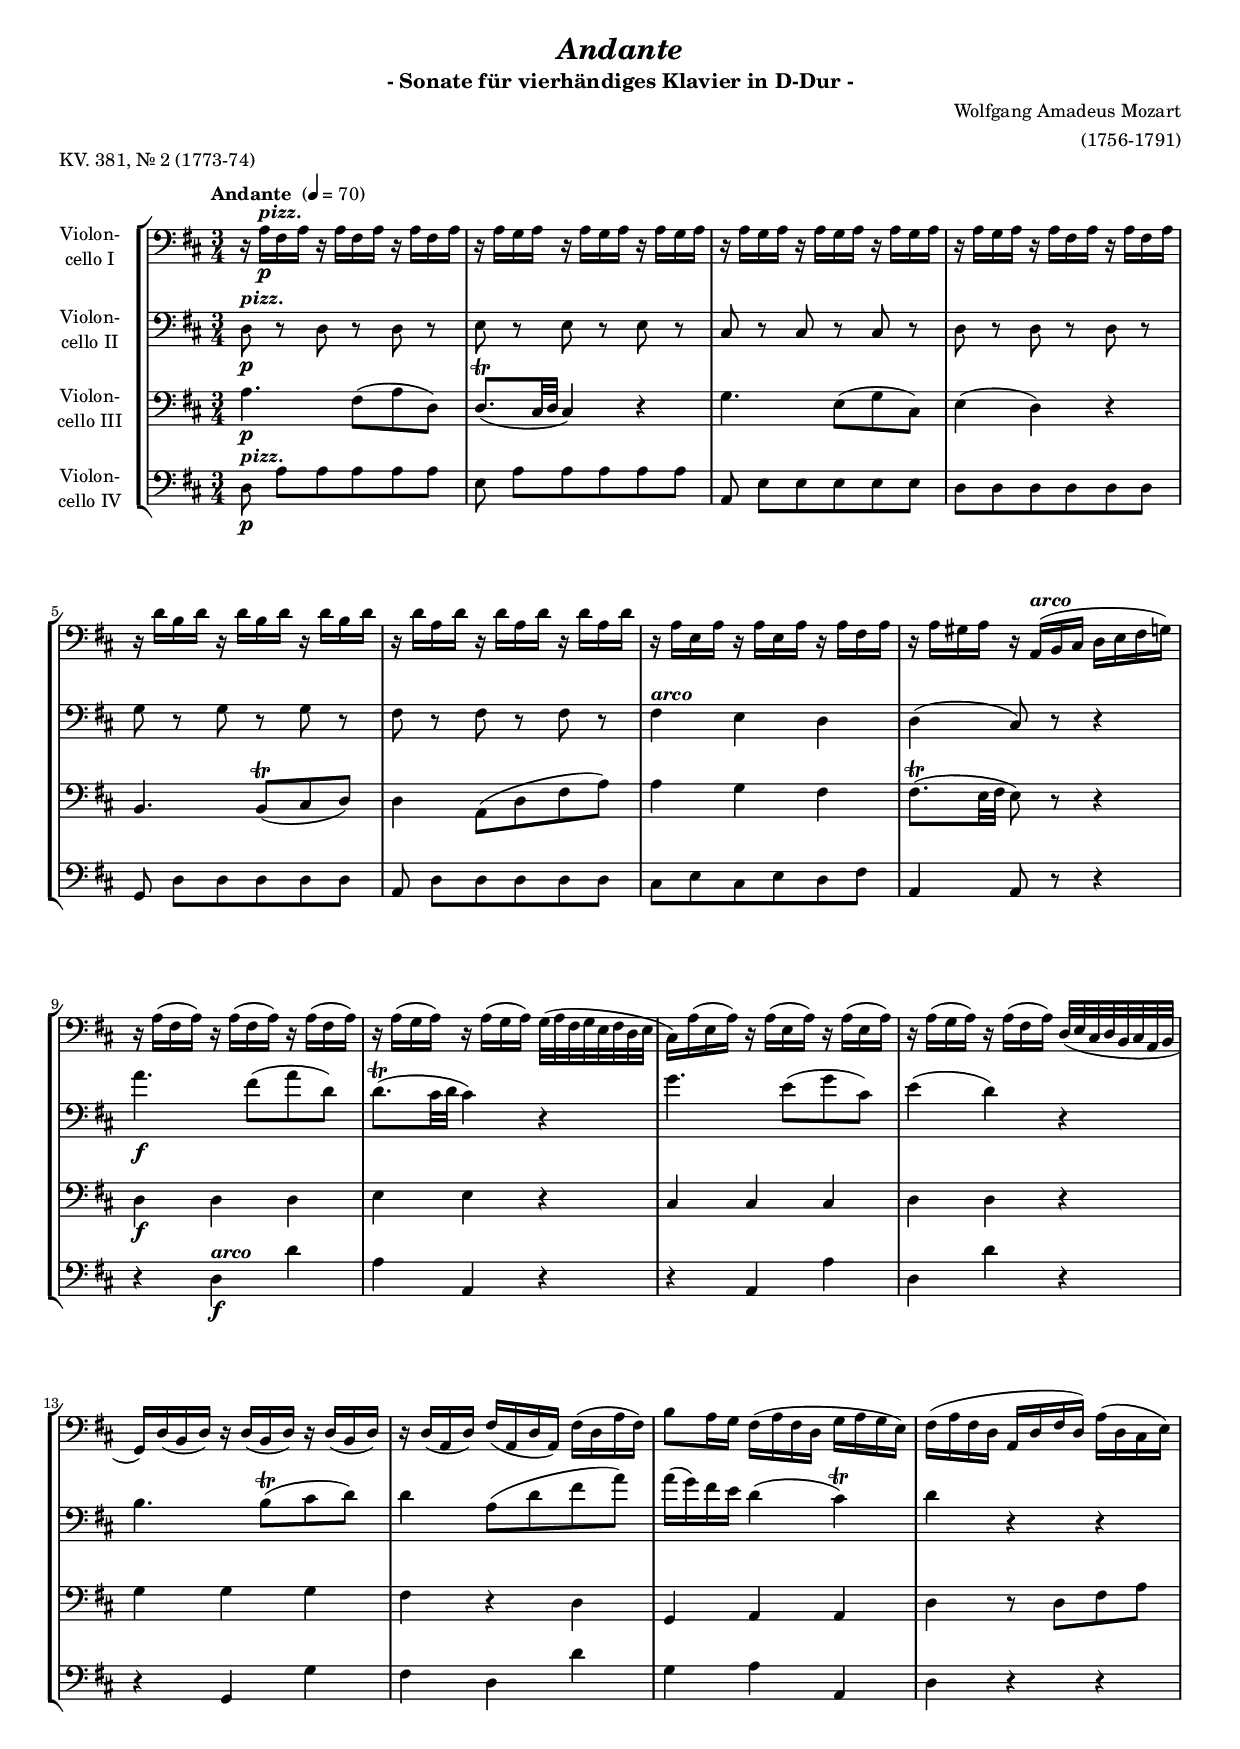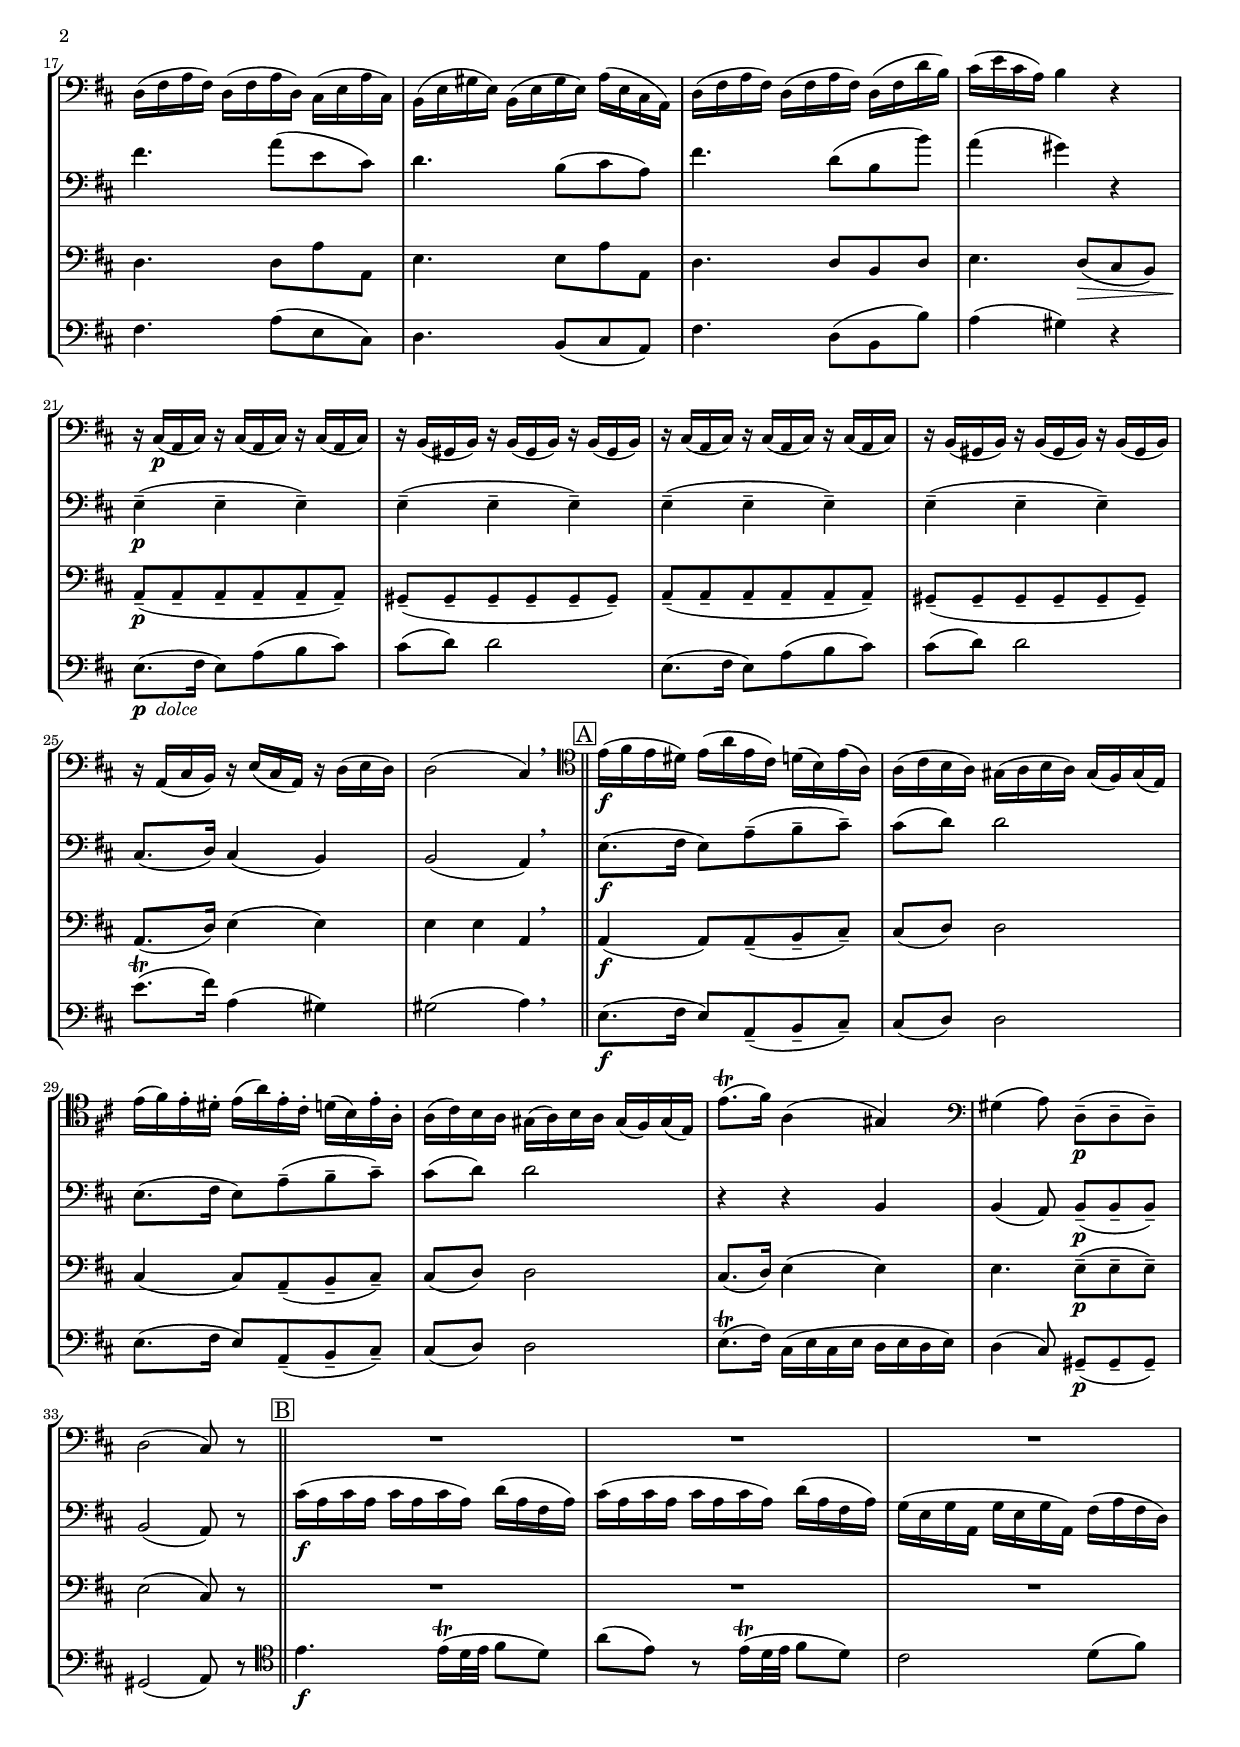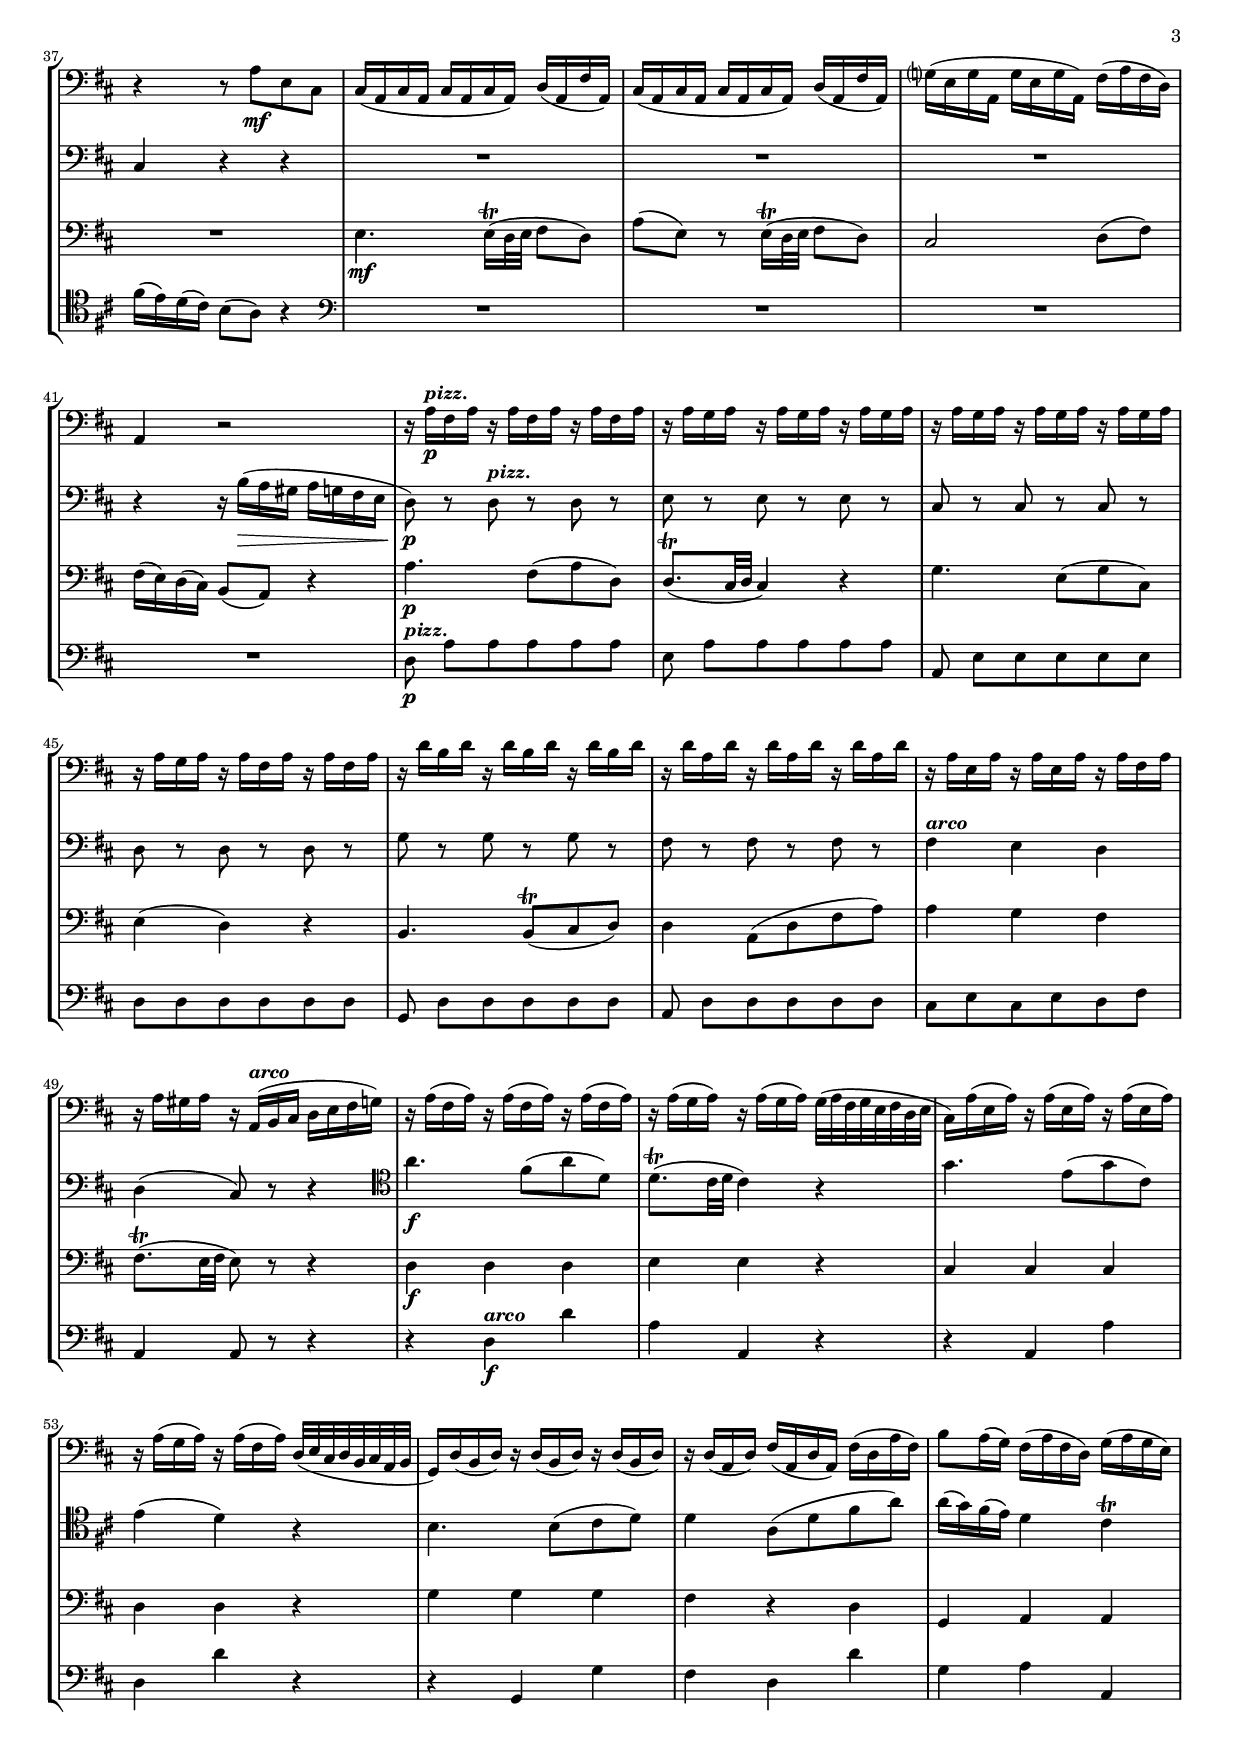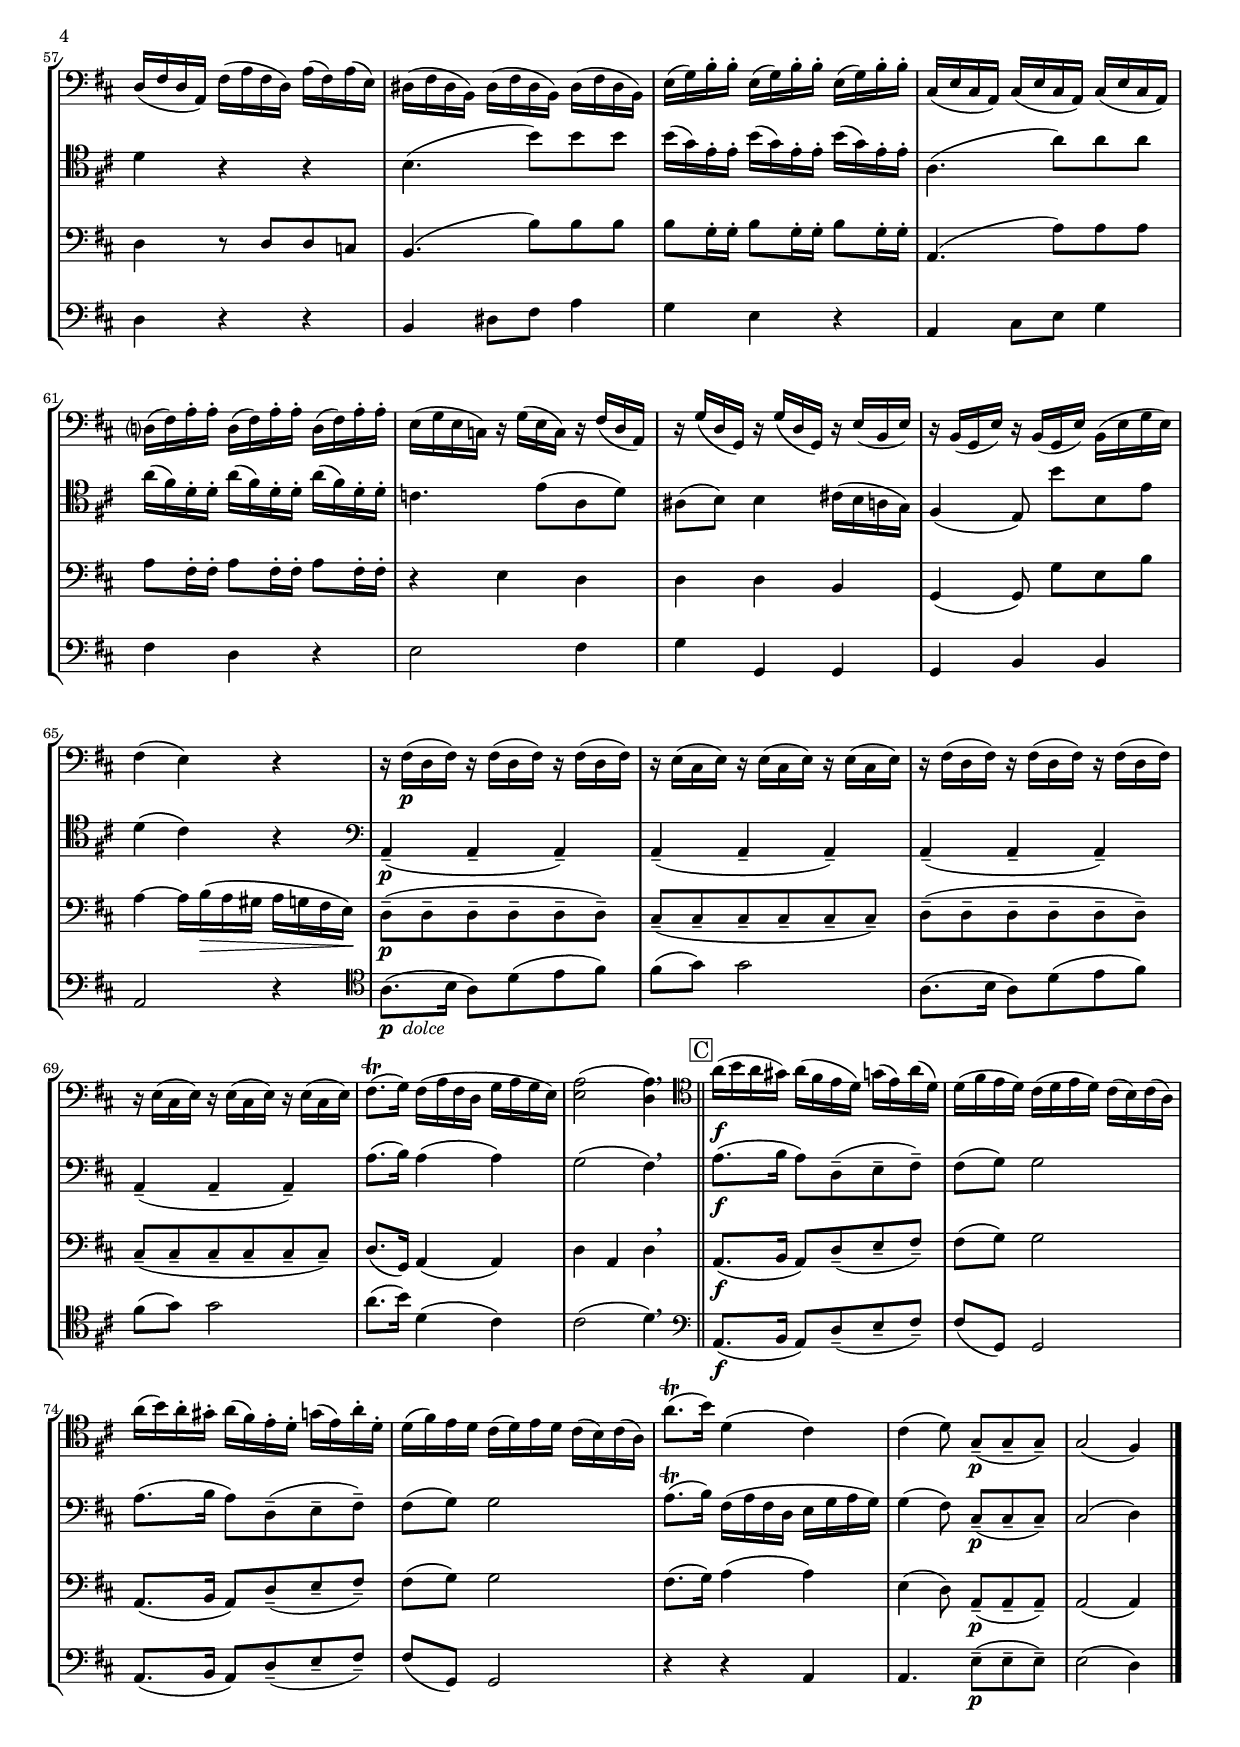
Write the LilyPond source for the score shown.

\version "2.18.2"
\include "deutsch.ly"
  
#(set-global-staff-size 16)

\header {
  title     = \markup \bold \italic "Andante"
  subtitle  = "- Sonate für vierhändiges Klavier in D-Dur -"
  composer  = "Wolfgang Amadeus Mozart"
  arranger  = "(1756-1791)"
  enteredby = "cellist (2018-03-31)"
  piece     = "KV. 381, Nr. 2 (1773-74)"
}

voiceconsts = {
  \key g \major
  \time 3/4
  \clef "bass"
%  \numericTimeSignature
  \compressFullBarRests
  % Set default beaming for all staves
% \set Timing.beamExceptions = #'()
% \set Timing.baseMoment     = #(ly:make-moment 1 4)
% \set Timing.beatStructure  = #'(1 1 1)
  \tempo "Andante " 4=70
}

micl = "clarinet"
mifl = "flute"
miob = "oboe"
mifh = "french horn"
misx = "tenor sax"
mist = "string ensemble 1"
miba = "cello"

boxa = { \bar "||" \mark \markup \box "A" }
boxb = { \bar "||" \mark \markup \box "B" }
boxc = { \bar "||" \mark \markup \box "C" }

arco = \markup \bold \italic "arco"
pdol = \markup { \dynamic p \italic " dolce" }
pizz = \markup \bold \italic "pizz."

va = \relative c {
  \voiceconsts

  r16 d^\pizz\p h d r d h d r d h d
  r d c d r d c d r d c d
  r d c d r d c d r d c d

  r d c d r d h d r d h d
  r g e g r g e g r g e g
  r g d g r g d g r g d g
  r d a d r d a d r d h d

  r d cis d r d,(^\arco e fis g a h c)
  r d( h d) r d( h d) r d( h d)
  r d( c d) r d( c d) c32(d h c a h g a

  fis16) d'( a d) r d( a d) r d( a d)
  r d( c d) r d( h d) g,32( a fis g e fis d e
  c16) g'( e g) r g( e g) r g( e g)

  r g( d g) h( d, g d) h'( g d' h)
  e8 d16 c h( d h g c d c a)
  h( d h g d g h g) d'( g, fis a)
  g( h d h) g( h d g,) fis( a d fis,)

  e( a cis a) e( a cis a) d( a fis d)
  g( h d h) g( h d h) g( h g' e)
  fis( a fis d) e4 r
  r16 fis,(\p d fis) r fis( d fis) r fis( d fis)

  r e( cis e) r e( cis e) r e( cis e)
  r fis( d fis) r fis( d fis) r fis( d fis)
  r e( cis e) r e( cis e) r e( cis e)

  r d( fis e) r a( fis d) r g( a g)
  g2( fis4) \breathe \boxa \clef "tenor"
  a'16(\f h a gis) a( d a fis) g( e) a( d,)
  d( fis e d) cis( d e d) cis( h) cis( a)

  a'( h) a-. gis-. a( d) a-. fis-. g( e) a-. d,-.
  d( fis) e d cis( d) e d cis( h) cis( a)
  a'8.(\trill h16) d,4( cis) \clef "bass"
  cis( d8) g,[(--\p g-- g)]--

  g2( fis8) r \boxb
  R2.*3

  r4 r8 d'\mf a fis
  fis16( d fis d fis d fis d) g( d h' d,)
  fis( d fis d fis d fis d) g( d h' d,)
  c'?( a c d, c' a c d,) h'( d h g)

  d4 r2
  r16 d'^\pizz\p h d r d h d r d h d
  r d c d r d c d r d c d
  r d c d r d c d r d c d
  
  r d c d r d h d r d h d
  r g e g r g e g r g e g
  r g d g r g d g r g d g
  r d a d r d a d r d h d

  r d cis d r d,(^\arco e fis g a h c)
  r d( h d) r d( h d) r d( h d)
  r d( c d) r d( c d) c32( d h c a h g a

  fis16) d'( a d) r d( a d) r d( a d)
  r d( c d) r d( h d) g,32( a fis g e fis d e
  c16) g'( e g) r g( e g) r g( e g)

  r g( d g) h( d, g d) h'( g d' h)
  e8 d16( c) h( d h g) c( d c a)
  g( h g d) h'( d h g) d'( h) d( a)
  gis( h gis e) gis( h gis e) gis( h gis e)

  a( c) e-. e-. a,( c) e-. e-. a,( c) e-. e-.
  fis,( a fis d) fis( a fis d) fis( a fis d)
  g?( h) d-. d-. g,( h) d-. d-. g,( h) d-. d-.
  a( c a f) r c'( a f) r h( g d)

  r c'( g c,) r c'( g c,) r a'( e a)
  r e( c a') r e( c a') e( a c a)
  h4( a) r
  r16 h(\p g h) r h( g h) r h( g h)

  r a( fis a) r a( fis a) r a( fis a)
  r h( g h) r h( g h) r h( g h)
  r a( fis a) r a( fis a) r a( fis a)
  h8.(\trill c16) h( d h g c d c a)

  <a d>2( <g d'>4) \breathe \boxc \clef "tenor"
  d''16(\f e d cis) d( h a g) c( a) d( g,)
  g( h a g) fis( g a g) fis( e) fis( d)
  d'( e) d-. cis-. d( h) a-. g-. c( a) d-. g,-.

  g( h) a g fis( g) a g fis( e) fis( d)
  d'8.(\trill e16) g,4( fis)
  fis( g8) c,[(--\p c-- c)]--
  c2( h4) \bar "|."
}

vb = \relative c {
  \voiceconsts

  g8^\pizz\p r g r g r
  a r a r a r
  fis r fis r fis r

  g r g r g r
  c r c r c r
  h r h r h r
  h4^\arco a g

  g( fis8) r r4
  d''4.\f h8( d g,)
  g8.(\trill fis32 g fis4) r

  c'4. a8( c fis,)
  a4( g) r
  e4. e8(\trill fis g)

  g4 d8( g h d)
  d16( c) h a g4( fis)\trill
  g r r
  h4. d8( a fis)

  g4. e8( fis d)
  h'4. g8( e e')
  d4( cis) r
  a,(--\p a-- a)--

  a(-- a-- a)--
  a(-- a-- a)--
  a(-- a-- a)--

  fis8.( g16) fis4( e)
  e2( d4) \breathe \boxa
  a'8.(\f h16 a8) d(-- e-- fis)--
  fis( g) g2

  a,8.( h16 a8) d(-- e-- fis)--
  fis( g) g2
  r4 r e,
  e( d8) e[(--\p e-- e)]--

  e2( d8) r \boxb
  fis'16(\f d fis d fis d fis d) g( d h d)
  fis( d fis d fis d fis d) g( d h d)
  c( a c d, c' a c d,) h'( d h g)

  fis4 r r
  R2.*3

  r4 r16 e'(\> d cis d c h a
  g8)\p r g^\pizz r g r
  a r a r a r
  fis r fis r fis r

  g r g r g r
  c r c r c r
  h r h r h r
  h4^\arco a g

  g( fis8) r r4 \clef "tenor"
  d''4.\f h8( d g,)
  g8.(\trill fis32 g fis4) r

  c'4. a8( c fis,)
  a4( g) r
  e4. e8( fis g)

  g4 d8( g h d)
  d16( c) h( a) g4 fis\trill
  g r r
  e4.( e'8) e e

  e16( c) a-. a-. e'( c) a-. a-. e'( c) a-. a-.
  d,4.( d'8) d d
  d16( h) g-. g-. d'( h) g-. g-. d'( h) g-. g-.
  f4. a8( d, g)

  dis( e) e4 fis!16( e d c)
  h4( a8) e''[ e, a]
  g4( fis) r \clef "bass"
  d,(--\p d-- d)--

  d(-- d-- d)--
  d(-- d-- d)--
  d(-- d-- d)--
  d'8.( e16) d4( d)

  c2( h4) \breathe \boxc
  d8.(\f e16 d8) g,(-- a-- h)--
  h( c) c2
  d8.( e16 d8) g,(-- a-- h)--

  h( c) c2
  d8.(\trill e16) h( d h g a c d c)
  c4( h8) fis[(--\p fis-- fis)]--
  fis2( g4) \bar "|."
}

vc = \relative c {
  \voiceconsts

  d4.\p h8( d g,)
  g8.(\trill fis32 g fis4) r
  c'4. a8( c fis,)

  a4( g) r
  e4. e8(\trill fis g)
  g4 d8( g h d)
  d4 c h

  h8.(\trill a32 h a8) r r4
  g\f g g
  a a r

  fis fis fis
  g g r
  c c c

  h r g
  c, d d
  g r8 g h d
  g,4. g8 d' d,

  a'4. a8 d d,
  g4. g8 e g
  a4. g8(\> fis e)
  d(--\!\p d-- d-- d-- d-- d)--

  cis(-- cis-- cis-- cis-- cis-- cis)--
  d(-- d-- d-- d-- d-- d)--
  cis(-- cis-- cis-- cis-- cis-- cis)--

  d8.( g16) a4( a)
  a a d, \breathe \boxa
  d(\f d8) d(-- e-- fis)--
  fis( g) g2

  fis4( fis8) d(-- e-- fis)--
  fis( g) g2
  fis8.( g16) a4( a)
  a4. a8(--\p a-- a)--

  a2( fis8) r \boxb
  R2.*4
  a4.\mf a16(\trill g32 a h8 g)
  d'( a) r a16(\trill g32 a h8 g)
  fis2 g8( h)

  h16( a) g( fis) e8( d) r4
  d'4.\p h8( d g,)
  g8.(\trill fis32 g fis4) r
  c'4. a8( c fis,)

  a4( g) r
  e4. e8(\trill fis g)
  g4 d8( g h d)
  d4 c h

  h8.(\trill a32 h a8) r r4
  g\f g g
  a a r

  fis fis fis
  g g r
  c c c

  h r g
  c, d d
  g r8 g g f
  e4.( e'8) e e

  e c16-. c-. e8 c16-. c-. e8 c16-. c-.
  d,4.( d'8) d d
  d h16-. h-. d8 h16-. h-. d8 h16-. h-.
  r4 a g

  g g e
  c( c8) c'[ a e']
  d4~ d16 e(\> d cis d c h a)\!
  g8(--\p g-- g-- g-- g-- g)--

  fis(-- fis-- fis-- fis-- fis-- fis)--
  g(-- g-- g-- g-- g-- g)--
  fis(-- fis-- fis-- fis-- fis-- fis)--
  g8.( c,16) d4( d)

  g d g \breathe \boxc
  d8.(\f e16 d8) g(-- a-- h)--
  h( c) c2
  d,8.( e16 d8) g(-- a-- h)--

  h( c) c2
  h8.( c16) d4( d)
  a( g8) d[(--\p d-- d)]--
  d2( d4) \bar "|."
}

vd = \relative c {
  \voiceconsts

  g8^\pizz\p d'[ d d d d]
  a d[ d d d d]
  d, a'[ a a a a]

  g g g g g g
  c, g'[ g g g g]
  d g[ g g g g]
  fis a fis a g h

  d,4 d8 r r4
  r g^\arco\f g'
  d d, r

  r d d'
  g, g' r
  r c,, c'

  h g g'
  c, d d,
  g r r
  h4. d8( a fis)

  g4. e8( fis d)
  h'4. g8( e e')
  d4( cis) r
  a8.(_\pdol h16 a8) d( e fis)

  fis( g) g2
  a,8.( h16 a8) d( e fis)
  fis( g) g2

  a8.(\trill h16) d,4( cis)
  cis2( d4) \breathe \boxa
  a8.(\f h16 a8) d,(-- e-- fis)--
  fis( g) g2

  a8.( h16 a8) d,(-- e-- fis)--
  fis( g) g2
  a8.(\trill h16) fis( a fis a g a g a)
  g4( fis8) cis[(--\p cis-- cis)]--

  cis2( d8) r \boxb \clef "tenor"
  a''4.\f a16(\trill g32 a h8 g)
  d'( a) r a16(\trill g32 a h8 g)
  fis2 g8( h)

  h16( a) g( fis) e8( d) r4 \clef "bass"
  R2.*4
  g,8^\pizz\p d'[ d d d d]
  a d[ d d d d]
  d, a'[ a a a a]

  g g g g g g
  c, g'[ g g g g]
  d g[ g g g g]
  fis a fis a g h
  
  d,4 d8 r r4
  r g^\arco\f g'
  d d, r

  r d d'
  g, g' r
  r c,, c'

  h g g'
  c, d d,
  g r r
  e gis8 h d4

  c a r
  d, fis8 a c4
  h g r
  a2 h4

  c c, c
  c e e
  d2 r4 \clef "tenor"
  d'8.(_\pdol e16 d8) g( a h)

  h( c) c2
  d,8.( e16 d8) g( a h)
  h( c) c2
  d8.( e16) g,4( fis)

  fis2( g4) \breathe \boxc \clef "bass"
  d,8.(\f e16 d8) g(-- a-- h)--
  h( c,) c2
  d8.( e16 d8) g(-- a-- h)--

  h( c,) c2
  r4 r d
  d4. a'8(--\p a-- a)--
  a2( g4) \bar "|."
}


music = \new StaffGroup <<
      \new Staff {
	\set Staff.midiInstrument = \miba
	\set Staff.instrumentName = \markup \center-column { "Violon-" "cello I" }
	\transpose g d' { \va }
      }

      \new Staff {
	\set Staff.midiInstrument = \miba
	\set Staff.instrumentName = \markup \center-column { "Violon-" "cello II" }
	\transpose g d' { \vb }
      }

      \new Staff {
	\set Staff.midiInstrument = \miba
	\set Staff.instrumentName = \markup \center-column { "Violon-" "cello III" }
	\transpose g d' { \vc }
      }

      \new Staff {
	\set Staff.midiInstrument = \miba
	\set Staff.instrumentName = \markup \center-column { "Violon-" "cello IV" }
	\transpose g d' { \vd }
      }
>>

\book {
  \score {
    \music
    \layout {}
  }

  \score {
    \unfoldRepeats \music

    \midi {
      \context {
        \Score
      }
    }
  }
}
